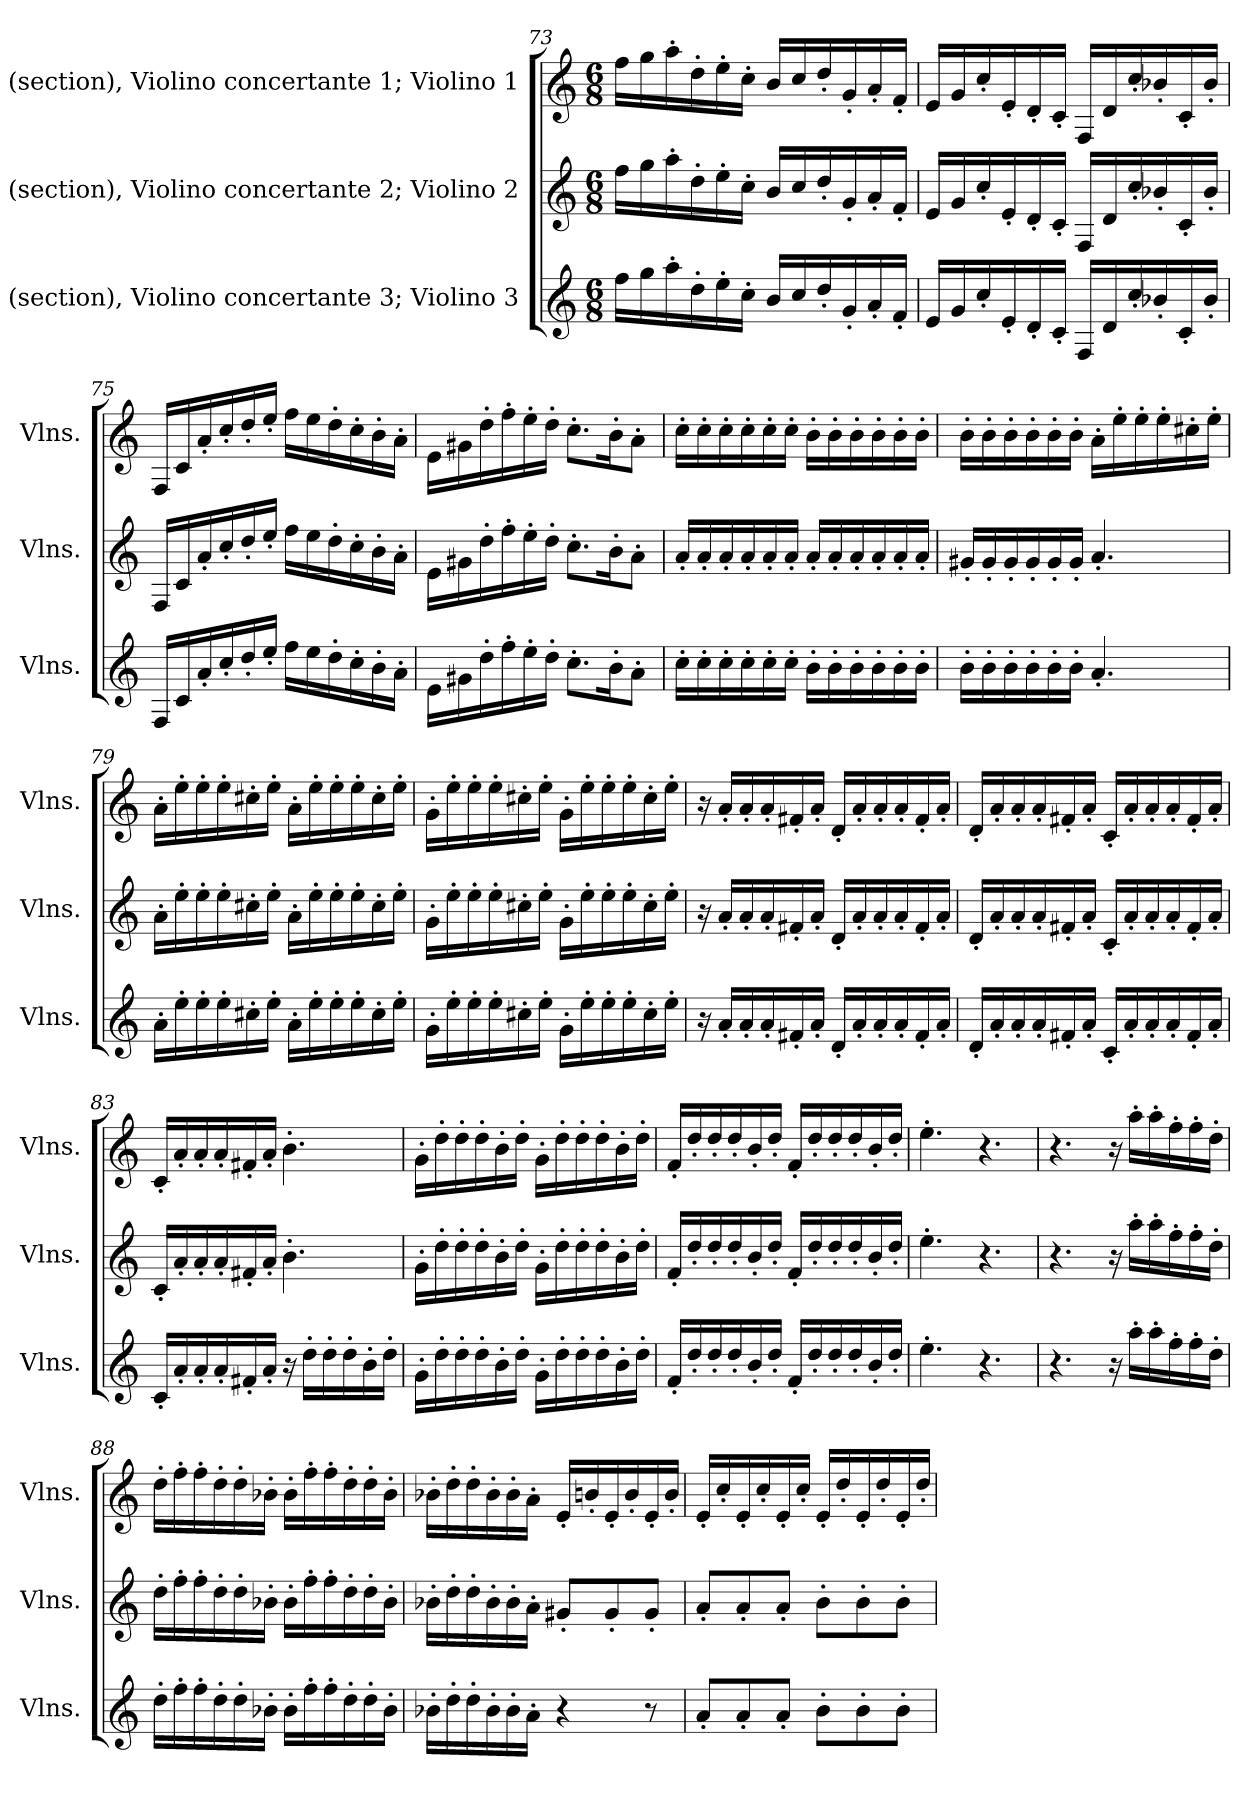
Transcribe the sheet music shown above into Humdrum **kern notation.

**kern	**kern	**kern
*part3	*part2	*part1
*staff3	*staff2	*staff1
*I"Violins (section), Violino concertante 3; Violino 3	*I"Violins (section), Violino concertante 2; Violino 2	*I"Violins (section), Violino concertante 1; Violino 1
*I'Vlns.	*I'Vlns.	*I'Vlns.
!!LO:PB:g=z
*clefG2	*clefG2	*clefG2
*k[]	*k[]	*k[]
*M6/8	*M6/8	*M6/8
=73	=73	=73
16ff\LL	16ff\LL	16ff\LL
16gg\	16gg\	16gg\
16aa'\	16aa'\	16aa'\
16dd'\	16dd'\	16dd'\
16ee'\	16ee'\	16ee'\
16cc'\JJ	16cc'\JJ	16cc'\JJ
16b/LL	16b/LL	16b/LL
16cc/	16cc/	16cc/
16dd'/	16dd'/	16dd'/
16g'/	16g'/	16g'/
16a'/	16a'/	16a'/
16f'/JJ	16f'/JJ	16f'/JJ
=74	=74	=74
16e/LL	16e/LL	16e/LL
16g/	16g/	16g/
16cc'/	16cc'/	16cc'/
16e'/	16e'/	16e'/
16d'/	16d'/	16d'/
16c'/JJ	16c'/JJ	16c'/JJ
16F/LL	16F/LL	16F/LL
16d/	16d/	16d/
16cc'/	16cc'/	16cc'/
16b-X'/	16b-X'/	16b-X'/
16c'/	16c'/	16c'/
16b-'/JJ	16b-'/JJ	16b-'/JJ
=75	=75	=75
16F/LL	16F/LL	16F/LL
16c/	16c/	16c/
16a'/	16a'/	16a'/
16cc'/	16cc'/	16cc'/
16dd'/	16dd'/	16dd'/
16ee'/JJ	16ee'/JJ	16ee'/JJ
16ff\LL	16ff\LL	16ff\LL
16ee\	16ee\	16ee\
16dd'\	16dd'\	16dd'\
16cc'\	16cc'\	16cc'\
16b'\	16b'\	16b'\
16a'\JJ	16a'\JJ	16a'\JJ
!!LO:LB:g=z
=76	=76	=76
16e\LL	16e\LL	16e\LL
16g#X\	16g#X\	16g#X\
16dd'\	16dd'\	16dd'\
16ff'\	16ff'\	16ff'\
16ee'\	16ee'\	16ee'\
16dd'\JJ	16dd'\JJ	16dd'\JJ
8.cc'\L	8.cc'\L	8.cc'\L
16b'\K	16b'\K	16b'\K
8a'\J	8a'\J	8a'\J
=77	=77	=77
16cc'\LL	16a'/LL	16cc'\LL
16cc'\	16a'/	16cc'\
16cc'\	16a'/	16cc'\
16cc'\	16a'/	16cc'\
16cc'\	16a'/	16cc'\
16cc'\JJ	16a'/JJ	16cc'\JJ
16b'\LL	16a'/LL	16b'\LL
16b'\	16a'/	16b'\
16b'\	16a'/	16b'\
16b'\	16a'/	16b'\
16b'\	16a'/	16b'\
16b'\JJ	16a'/JJ	16b'\JJ
=78	=78	=78
16b'\LL	16g#X'/LL	16b'\LL
16b'\	16g#'/	16b'\
16b'\	16g#'/	16b'\
16b'\	16g#'/	16b'\
16b'\	16g#'/	16b'\
16b'\JJ	16g#'/JJ	16b'\JJ
4.a'/	4.a'/	16a'\LL
.	.	16ee'\
.	.	16ee'\
.	.	16ee'\
.	.	16cc#X'\
.	.	16ee'\JJ
!!LO:LB:g=z
=79	=79	=79
16a'\LL	16a'\LL	16a'\LL
16ee'\	16ee'\	16ee'\
16ee'\	16ee'\	16ee'\
16ee'\	16ee'\	16ee'\
16cc#X'\	16cc#X'\	16cc#X'\
16ee'\JJ	16ee'\JJ	16ee'\JJ
16a'\LL	16a'\LL	16a'\LL
16ee'\	16ee'\	16ee'\
16ee'\	16ee'\	16ee'\
16ee'\	16ee'\	16ee'\
16cc#'\	16cc#'\	16cc#'\
16ee'\JJ	16ee'\JJ	16ee'\JJ
=80	=80	=80
16g'\LL	16g'\LL	16g'\LL
16ee'\	16ee'\	16ee'\
16ee'\	16ee'\	16ee'\
16ee'\	16ee'\	16ee'\
16cc#X'\	16cc#X'\	16cc#X'\
16ee'\JJ	16ee'\JJ	16ee'\JJ
16g'\LL	16g'\LL	16g'\LL
16ee'\	16ee'\	16ee'\
16ee'\	16ee'\	16ee'\
16ee'\	16ee'\	16ee'\
16cc#'\	16cc#'\	16cc#'\
16ee'\JJ	16ee'\JJ	16ee'\JJ
=81	=81	=81
16r	16r	16r
16a'/LL	16a'/LL	16a'/LL
16a'/	16a'/	16a'/
16a'/	16a'/	16a'/
16f#X'/	16f#X'/	16f#X'/
16a'/JJ	16a'/JJ	16a'/JJ
16d'/LL	16d'/LL	16d'/LL
16a'/	16a'/	16a'/
16a'/	16a'/	16a'/
16a'/	16a'/	16a'/
16f#'/	16f#'/	16f#'/
16a'/JJ	16a'/JJ	16a'/JJ
!!LO:LB:g=z
=82	=82	=82
16d'/LL	16d'/LL	16d'/LL
16a'/	16a'/	16a'/
16a'/	16a'/	16a'/
16a'/	16a'/	16a'/
16f#X'/	16f#X'/	16f#X'/
16a'/JJ	16a'/JJ	16a'/JJ
16c'/LL	16c'/LL	16c'/LL
16a'/	16a'/	16a'/
16a'/	16a'/	16a'/
16a'/	16a'/	16a'/
16f#'/	16f#'/	16f#'/
16a'/JJ	16a'/JJ	16a'/JJ
=83	=83	=83
16c'/LL	16c'/LL	16c'/LL
16a'/	16a'/	16a'/
16a'/	16a'/	16a'/
16a'/	16a'/	16a'/
16f#X'/	16f#X'/	16f#X'/
16a'/JJ	16a'/JJ	16a'/JJ
16r	4.b'\	4.b'\
16dd'\LL	.	.
16dd'\	.	.
16dd'\	.	.
16b'\	.	.
16dd'\JJ	.	.
=84	=84	=84
16g'\LL	16g'\LL	16g'\LL
16dd'\	16dd'\	16dd'\
16dd'\	16dd'\	16dd'\
16dd'\	16dd'\	16dd'\
16b'\	16b'\	16b'\
16dd'\JJ	16dd'\JJ	16dd'\JJ
16g'\LL	16g'\LL	16g'\LL
16dd'\	16dd'\	16dd'\
16dd'\	16dd'\	16dd'\
16dd'\	16dd'\	16dd'\
16b'\	16b'\	16b'\
16dd'\JJ	16dd'\JJ	16dd'\JJ
!!LO:LB:g=z
=85	=85	=85
16f'/LL	16f'/LL	16f'/LL
16dd'/	16dd'/	16dd'/
16dd'/	16dd'/	16dd'/
16dd'/	16dd'/	16dd'/
16b'/	16b'/	16b'/
16dd'/JJ	16dd'/JJ	16dd'/JJ
16f'/LL	16f'/LL	16f'/LL
16dd'/	16dd'/	16dd'/
16dd'/	16dd'/	16dd'/
16dd'/	16dd'/	16dd'/
16b'/	16b'/	16b'/
16dd'/JJ	16dd'/JJ	16dd'/JJ
=86	=86	=86
4.ee'\	4.ee'\	4.ee'\
4.r	4.r	4.r
=87	=87	=87
4.r	4.r	4.r
16r	16r	16r
16aa'\LL	16aa'\LL	16aa'\LL
16aa'\	16aa'\	16aa'\
16ff'\	16ff'\	16ff'\
16ff'\	16ff'\	16ff'\
16dd'\JJ	16dd'\JJ	16dd'\JJ
=88	=88	=88
16dd'\LL	16dd'\LL	16dd'\LL
16ff'\	16ff'\	16ff'\
16ff'\	16ff'\	16ff'\
16dd'\	16dd'\	16dd'\
16dd'\	16dd'\	16dd'\
16b-X'\JJ	16b-X'\JJ	16b-X'\JJ
16b-'\LL	16b-'\LL	16b-'\LL
16ff'\	16ff'\	16ff'\
16ff'\	16ff'\	16ff'\
16dd'\	16dd'\	16dd'\
16dd'\	16dd'\	16dd'\
16b-'\JJ	16b-'\JJ	16b-'\JJ
!!LO:PB:g=z
=89	=89	=89
16b-X'\LL	16b-X'\LL	16b-X'\LL
16dd'\	16dd'\	16dd'\
16dd'\	16dd'\	16dd'\
16b-'\	16b-'\	16b-'\
16b-'\	16b-'\	16b-'\
16a'\JJ	16a'\JJ	16a'\JJ
4r	8g#X'/L	16e'/LL
.	.	16bn'/
.	8g#'/	16e'/
.	.	16b'/
8r	8g#'/J	16e'/
.	.	16b'/JJ
=90	=90	=90
8a'/L	8a'/L	16e'/LL
.	.	16cc'/
8a'/	8a'/	16e'/
.	.	16cc'/
8a'/J	8a'/J	16e'/
.	.	16cc'/JJ
8b'\L	8b'\L	16e'/LL
.	.	16dd'/
8b'\	8b'\	16e'/
.	.	16dd'/
8b'\J	8b'\J	16e'/
.	.	16dd'/JJ
=	=	=
*-	*-	*-
